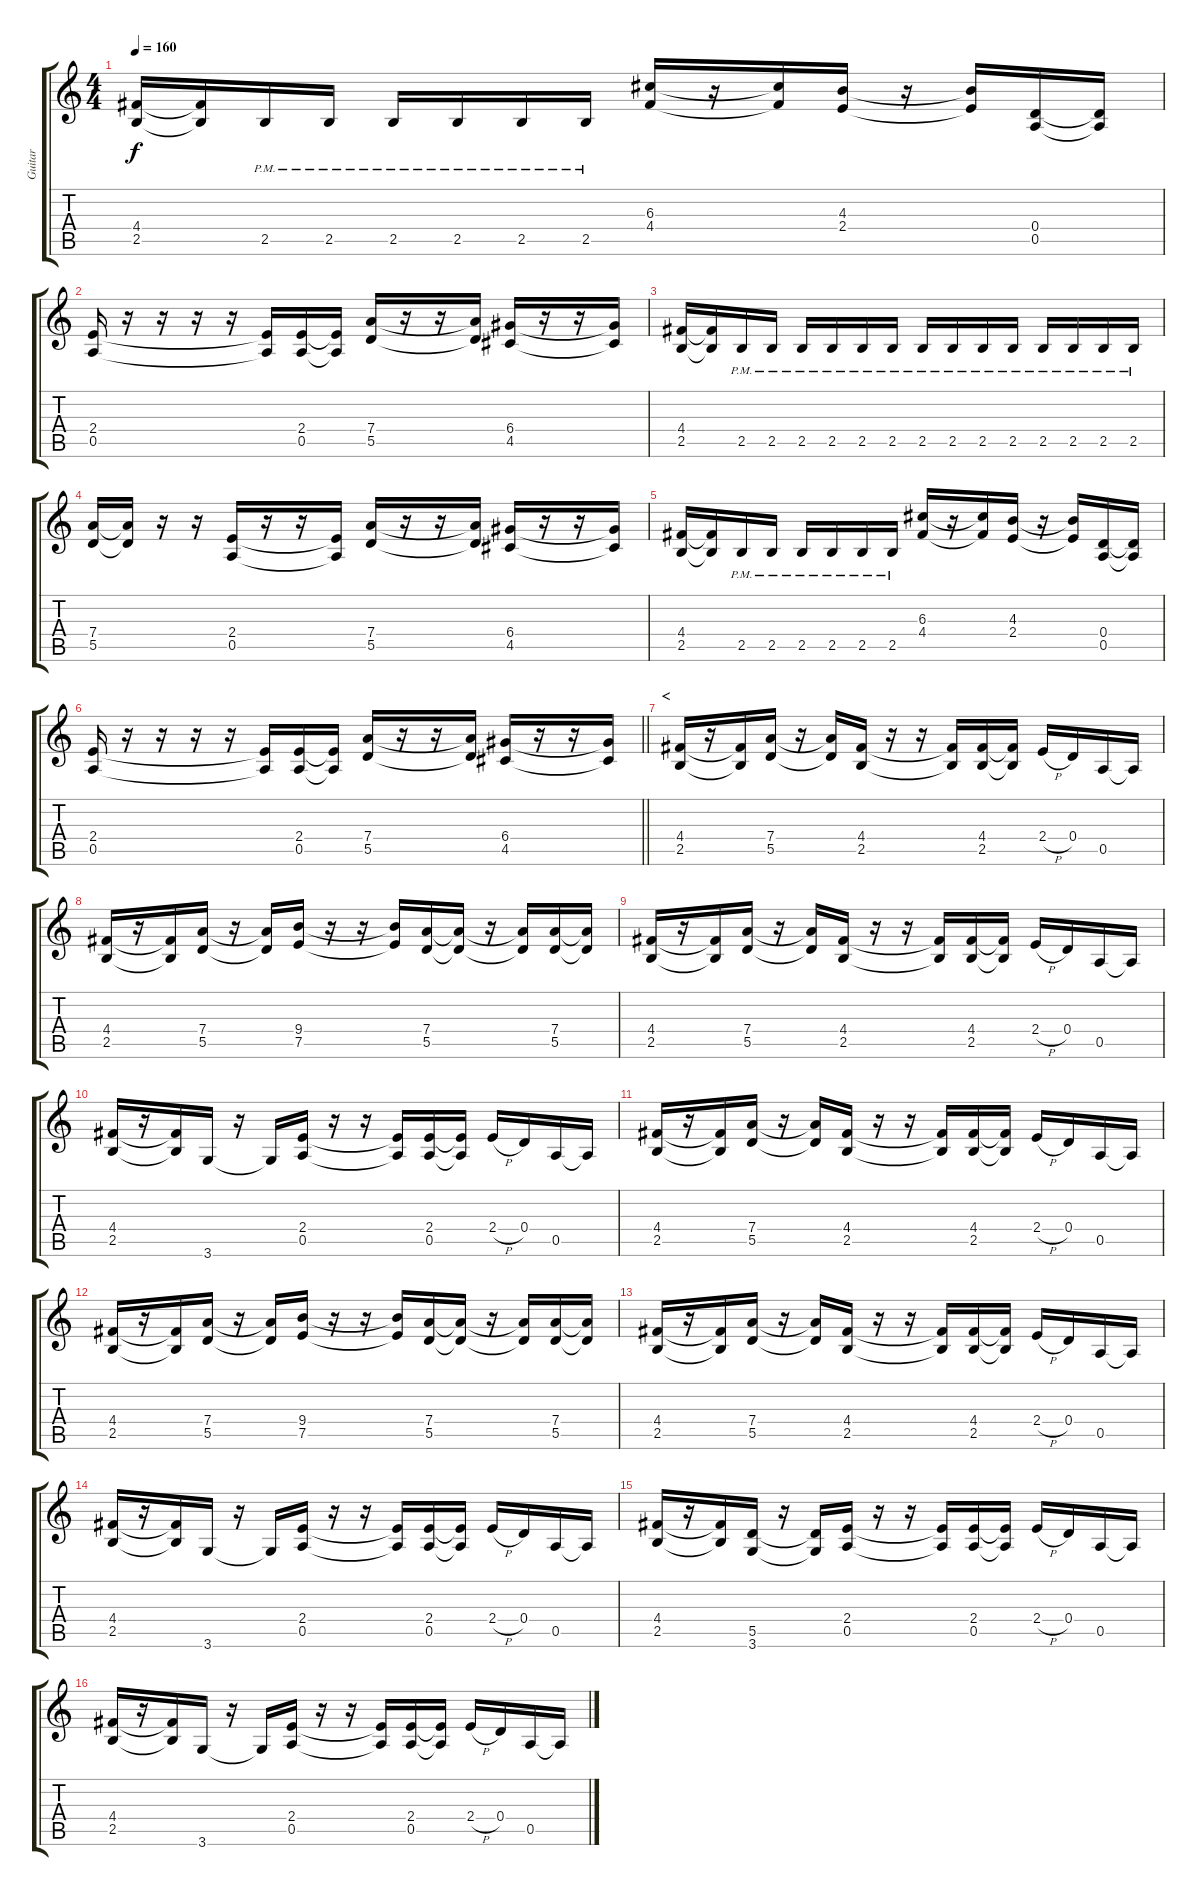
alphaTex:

\track ("Guitar" "Guitar") {instrument distortionguitar}
\staff {score tabs}
\tuning (E4 B3 G3 D3 A2 E2) {hide}
\ts (4 4)
\tempo 160
\clef g2
\ks c
(4.4 2.5).16{dy f} (4.4{t} 2.5{t}).16 2.5{pm}.16 2.5{pm}.16 2.5{pm}.16 2.5{pm}.16 2.5{pm}.16 2.5{pm}.16 (6.3 4.4).16 r.16 (6.3{t} 4.4{t}).16 (4.3 2.4).16 r.16 (4.3{t} 2.4{t}).16 (0.4 0.5).16 (0.4{t} 0.5{t}).16 |
(2.4 0.5).16 r.16 r.16 r.16 r.16 (2.4{t} 0.5{t}).16 (2.4 0.5).16 (2.4{t} 0.5{t}).16 (7.4 5.5).16 r.16 r.16 (7.4{t} 5.5{t}).16 (6.4 4.5).16 r.16 r.16 (6.4{t} 4.5{t}).16 |
(4.4 2.5).16 (4.4{t} 2.5{t}).16 2.5{pm}.16 2.5{pm}.16 2.5{pm}.16 2.5{pm}.16 2.5{pm}.16 2.5{pm}.16 2.5{pm}.16 2.5{pm}.16 2.5{pm}.16 2.5{pm}.16 2.5{pm}.16 2.5{pm}.16 2.5{pm}.16 2.5{pm}.16 |
(7.4 5.5).16 (7.4{t} 5.5{t}).16 r.16 r.16 (2.4 0.5).16 r.16 r.16 (2.4{t} 0.5{t}).16 (7.4 5.5).16 r.16 r.16 (7.4{t} 5.5{t}).16 (6.4 4.5).16 r.16 r.16 (6.4{t} 4.5{t}).16 |
(4.4 2.5).16 (4.4{t} 2.5{t}).16 2.5{pm}.16 2.5{pm}.16 2.5{pm}.16 2.5{pm}.16 2.5{pm}.16 2.5{pm}.16 (6.3 4.4).16 r.16 (6.3{t} 4.4{t}).16 (4.3 2.4).16 r.16 (4.3{t} 2.4{t}).16 (0.4 0.5).16 (0.4{t} 0.5{t}).16 |
\barLineRight lightlight
(2.4 0.5).16 r.16 r.16 r.16 r.16 (2.4{t} 0.5{t}).16 (2.4 0.5).16 (2.4{t} 0.5{t}).16 (7.4 5.5).16 r.16 r.16 (7.4{t} 5.5{t}).16 (6.4 4.5).16 r.16 r.16 (6.4{t} 4.5{t}).16 |
\section ("" "<")
(4.4 2.5).16 r.16 (4.4{t} 2.5{t}).16 (7.4 5.5).16 r.16 (7.4{t} 5.5{t}).16 (4.4 2.5).16 r.16 r.16 (4.4{t} 2.5{t}).16 (4.4 2.5).16 (4.4{t} 2.5{t}).16 2.4{h}.16 0.4.16 0.5.16 0.5{t}.16 |
(4.4 2.5).16 r.16 (4.4{t} 2.5{t}).16 (7.4 5.5).16 r.16 (7.4{t} 5.5{t}).16 (9.4 7.5).16 r.16 r.16 (9.4{t} 7.5{t}).16 (7.4 5.5).16 (7.4{t} 5.5{t}).16 r.16 (7.4{t} 5.5{t}).16 (7.4 5.5).16 (7.4{t} 5.5{t}).16 |
(4.4 2.5).16 r.16 (4.4{t} 2.5{t}).16 (7.4 5.5).16 r.16 (7.4{t} 5.5{t}).16 (4.4 2.5).16 r.16 r.16 (4.4{t} 2.5{t}).16 (4.4 2.5).16 (4.4{t} 2.5{t}).16 2.4{h}.16 0.4.16 0.5.16 0.5{t}.16 |
(4.4 2.5).16 r.16 (4.4{t} 2.5{t}).16 3.6.16 r.16 3.6{t}.16 (2.4 0.5).16 r.16 r.16 (2.4{t} 0.5{t}).16 (2.4 0.5).16 (2.4{t} 0.5{t}).16 2.4{h}.16 0.4.16 0.5.16 0.5{t}.16 |
(4.4 2.5).16 r.16 (4.4{t} 2.5{t}).16 (7.4 5.5).16 r.16 (7.4{t} 5.5{t}).16 (4.4 2.5).16 r.16 r.16 (4.4{t} 2.5{t}).16 (4.4 2.5).16 (4.4{t} 2.5{t}).16 2.4{h}.16 0.4.16 0.5.16 0.5{t}.16 |
(4.4 2.5).16 r.16 (4.4{t} 2.5{t}).16 (7.4 5.5).16 r.16 (7.4{t} 5.5{t}).16 (9.4 7.5).16 r.16 r.16 (9.4{t} 7.5{t}).16 (7.4 5.5).16 (7.4{t} 5.5{t}).16 r.16 (7.4{t} 5.5{t}).16 (7.4 5.5).16 (7.4{t} 5.5{t}).16 |
(4.4 2.5).16 r.16 (4.4{t} 2.5{t}).16 (7.4 5.5).16 r.16 (7.4{t} 5.5{t}).16 (4.4 2.5).16 r.16 r.16 (4.4{t} 2.5{t}).16 (4.4 2.5).16 (4.4{t} 2.5{t}).16 2.4{h}.16 0.4.16 0.5.16 0.5{t}.16 |
(4.4 2.5).16 r.16 (4.4{t} 2.5{t}).16 3.6.16 r.16 3.6{t}.16 (2.4 0.5).16 r.16 r.16 (2.4{t} 0.5{t}).16 (2.4 0.5).16 (2.4{t} 0.5{t}).16 2.4{h}.16 0.4.16 0.5.16 0.5{t}.16 |
(4.4 2.5).16 r.16 (4.4{t} 2.5{t}).16 (5.5 3.6).16 r.16 (5.5{t} 3.6{t}).16 (2.4 0.5).16 r.16 r.16 (2.4{t} 0.5{t}).16 (2.4 0.5).16 (2.4{t} 0.5{t}).16 2.4{h}.16 0.4.16 0.5.16 0.5{t}.16 |
(4.4 2.5).16 r.16 (4.4{t} 2.5{t}).16 3.6.16 r.16 3.6{t}.16 (2.4 0.5).16 r.16 r.16 (2.4{t} 0.5{t}).16 (2.4 0.5).16 (2.4{t} 0.5{t}).16 2.4{h}.16 0.4.16 0.5.16 0.5{t}.16
